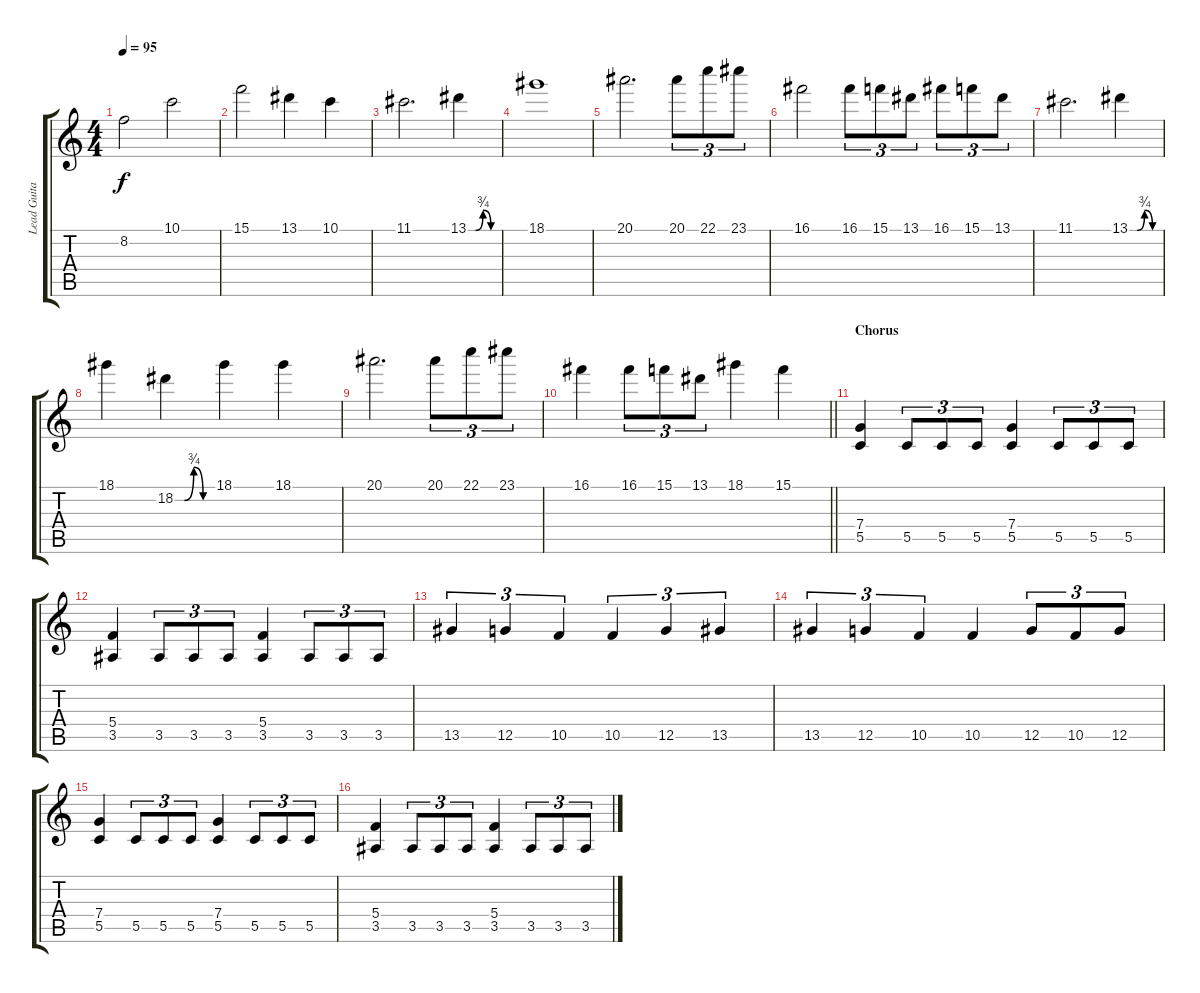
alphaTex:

\track ("Lead Guitar" "Lead Guita") {instrument distortionguitar}
\staff {score tabs}
\tuning (D4 A3 F3 C3 G2 D2) {hide}
\ts (4 4)
\tempo 95
\clef g2
\ks c
8.2.2{dy f} 10.1.2 |
15.1.2 13.1.4 10.1.4 |
11.1.2{d} 13.1{be (custom 0 0 15 0 30 3 46 0 60 0)}.4 |
18.1.1 |
20.1.2{d} 20.1.8{tu (3 2)} 22.1.8{tu (3 2)} 23.1.8{tu (3 2)} |
16.1.2 16.1.8{tu (3 2)} 15.1.8{tu (3 2)} 13.1.8{tu (3 2)} 16.1.8{tu (3 2)} 15.1.8{tu (3 2)} 13.1.8{tu (3 2)} |
11.1.2{d} 13.1{be (custom 0 0 15 0 30 3 46 0 60 0)}.4 |
18.1.4 18.2{be (custom 0 0 15 0 30 3 45 0 60 0)}.4 18.1.4 18.1.4 |
20.1.2{d} 20.1.8{tu (3 2)} 22.1.8{tu (3 2)} 23.1.8{tu (3 2)} |
\barLineRight lightlight
16.1.4 16.1.8{tu (3 2)} 15.1.8{tu (3 2)} 13.1.8{tu (3 2)} 18.1.4 15.1.4 |
\section ("" "Chorus")
(7.4 5.5).4 5.5.8{tu (3 2)} 5.5.8{tu (3 2)} 5.5.8{tu (3 2)} (7.4 5.5).4 5.5.8{tu (3 2)} 5.5.8{tu (3 2)} 5.5.8{tu (3 2)} |
(5.4 3.5).4 3.5.8{tu (3 2)} 3.5.8{tu (3 2)} 3.5.8{tu (3 2)} (5.4 3.5).4 3.5.8{tu (3 2)} 3.5.8{tu (3 2)} 3.5.8{tu (3 2)} |
13.5.4{tu (3 2)} 12.5.4{tu (3 2)} 10.5.4{tu (3 2)} 10.5.4{tu (3 2)} 12.5.4{tu (3 2)} 13.5.4{tu (3 2)} |
13.5.4{tu (3 2)} 12.5.4{tu (3 2)} 10.5.4{tu (3 2)} 10.5.4 12.5.8{tu (3 2)} 10.5.8{tu (3 2)} 12.5.8{tu (3 2)} |
(7.4 5.5).4 5.5.8{tu (3 2)} 5.5.8{tu (3 2)} 5.5.8{tu (3 2)} (7.4 5.5).4 5.5.8{tu (3 2)} 5.5.8{tu (3 2)} 5.5.8{tu (3 2)} |
(5.4 3.5).4 3.5.8{tu (3 2)} 3.5.8{tu (3 2)} 3.5.8{tu (3 2)} (5.4 3.5).4 3.5.8{tu (3 2)} 3.5.8{tu (3 2)} 3.5.8{tu (3 2)}
